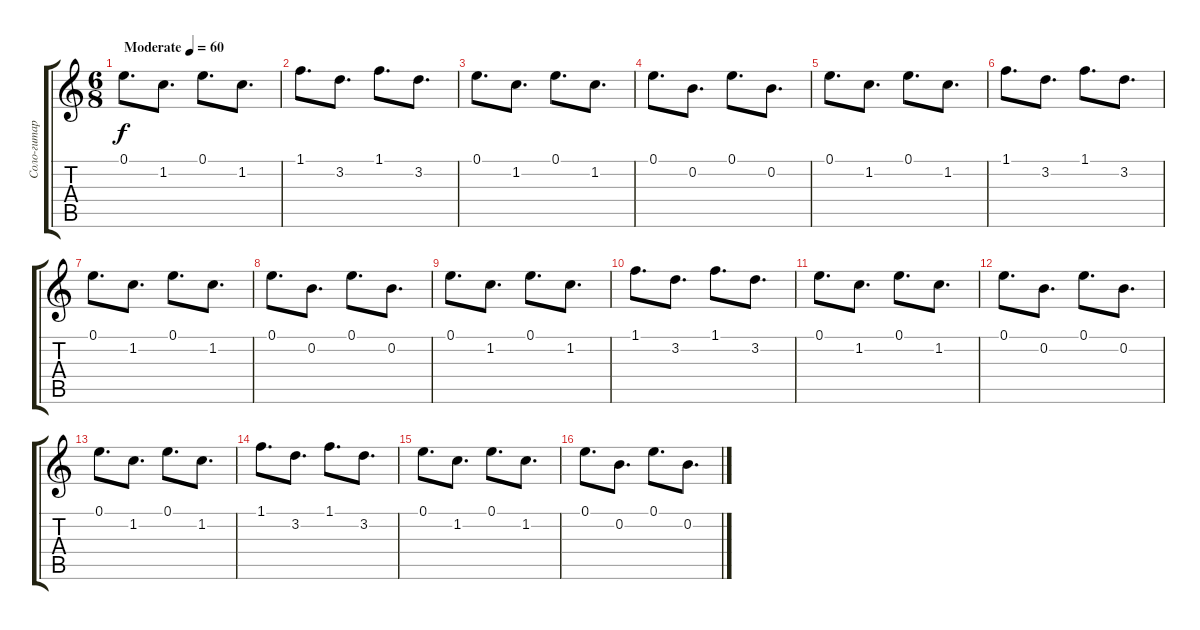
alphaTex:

\track ("Соло-гитара" "Соло-гитар") {instrument overdrivenguitar}
\staff {score tabs}
\tuning (E4 B3 G3 D3 A2 E2) {hide}
\ts (6 8)
\tempo (60 "Moderate")
\clef g2
\ks c
0.1.8{d dy f instrument overdrivenguitar} 1.2.8{d} 0.1.8{d} 1.2.8{d} |
1.1.8{d} 3.2.8{d} 1.1.8{d} 3.2.8{d} |
0.1.8{d} 1.2.8{d} 0.1.8{d} 1.2.8{d} |
0.1.8{d} 0.2.8{d} 0.1.8{d} 0.2.8{d} |
0.1.8{d} 1.2.8{d} 0.1.8{d} 1.2.8{d} |
1.1.8{d} 3.2.8{d} 1.1.8{d} 3.2.8{d} |
0.1.8{d} 1.2.8{d} 0.1.8{d} 1.2.8{d} |
0.1.8{d} 0.2.8{d} 0.1.8{d} 0.2.8{d} |
0.1.8{d} 1.2.8{d} 0.1.8{d} 1.2.8{d} |
1.1.8{d} 3.2.8{d} 1.1.8{d} 3.2.8{d} |
0.1.8{d} 1.2.8{d} 0.1.8{d} 1.2.8{d} |
0.1.8{d} 0.2.8{d} 0.1.8{d} 0.2.8{d} |
0.1.8{d} 1.2.8{d} 0.1.8{d} 1.2.8{d} |
1.1.8{d} 3.2.8{d} 1.1.8{d} 3.2.8{d} |
0.1.8{d} 1.2.8{d} 0.1.8{d} 1.2.8{d} |
0.1.8{d} 0.2.8{d} 0.1.8{d} 0.2.8{d}
